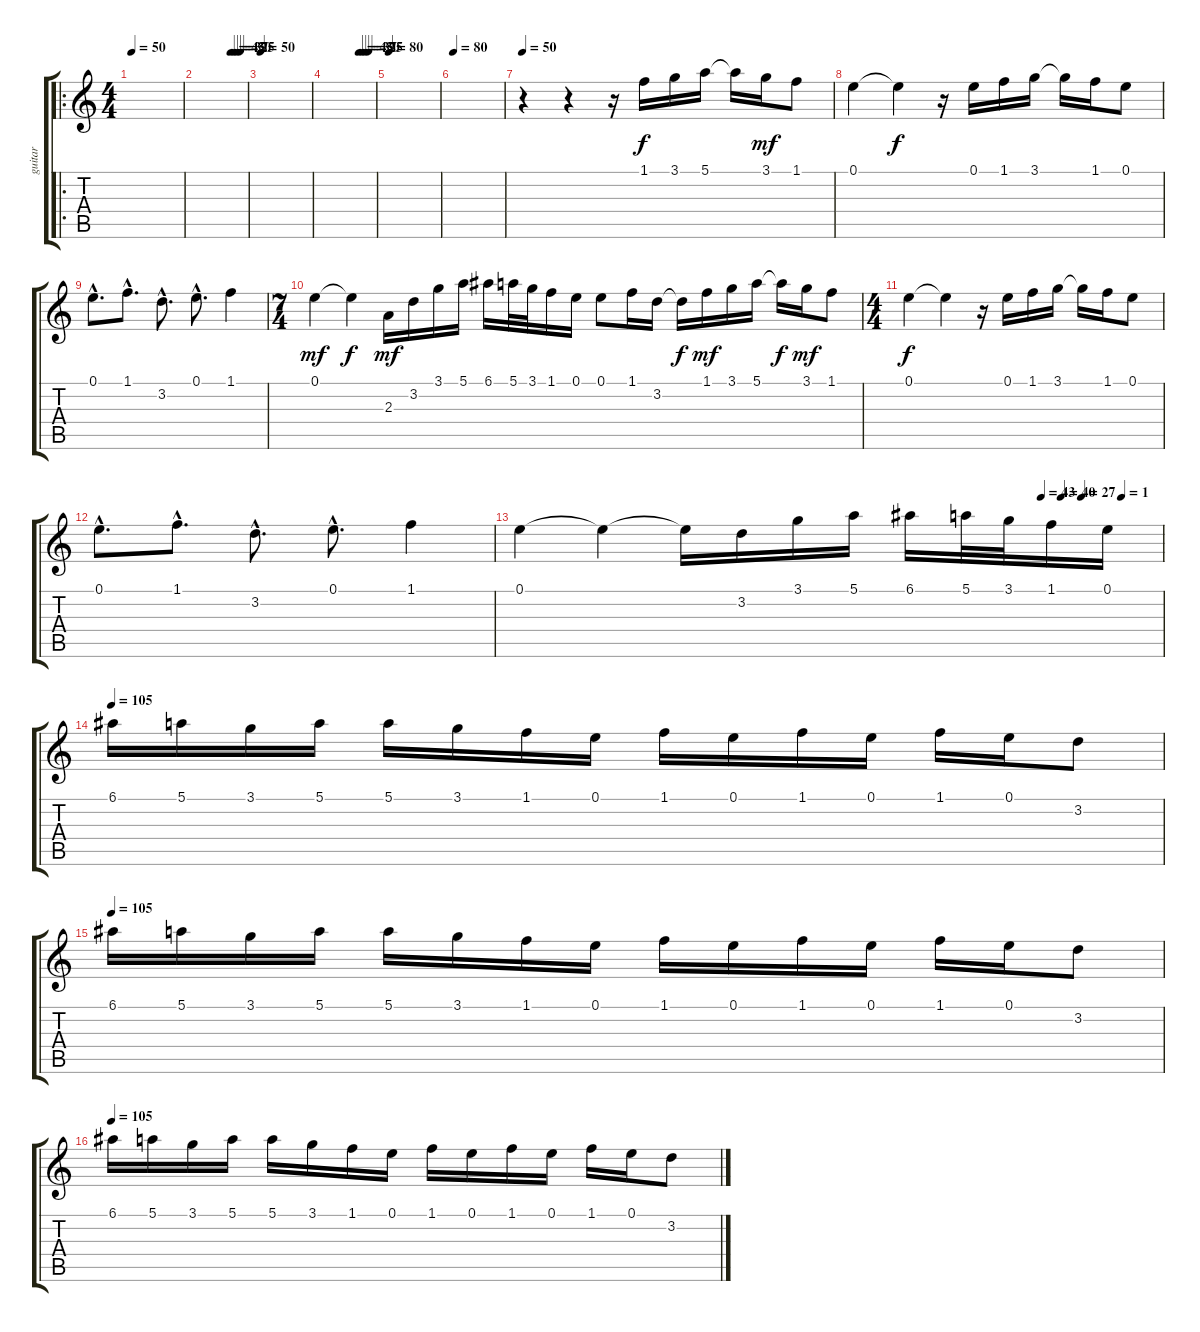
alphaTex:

\track ("guitar" "guitar") {instrument distortionguitar}
\staff {score tabs}
\tuning (E4 B3 G3 D3 A2 E2) {hide}
\ro
\ts (4 4)
\tempo 50
\clef g2
\ks c
|
\tempo (45 0.6875)
\tempo (37 0.75)
\tempo (30 0.8125)
\tempo (25 0.875)
|
\tempo 50
|
\tempo (45 0.6875)
\tempo (37 0.75)
\tempo (30 0.8125)
\tempo (25 0.875)
|
\tempo 80
|
\tempo 80
|
\tempo 50
r.4 r.4 r.16 1.1.16 3.1.16 5.1.16 5.1{t}.16{dy f} 3.1.16{dy mf} 1.1.8 |
0.1.4 0.1{t}.4{dy f} r.16 0.1.16 1.1.16 3.1.16 3.1{t}.16 1.1.16 0.1.8 |
0.1{hac}.8{d} 1.1{hac}.8{d} 3.2{hac}.8{d} 0.1{hac}.8{d} 1.1.4 |
\ts (7 4)
0.1.4{dy mf} 0.1{t}.4{dy f} 2.3.16{dy mf} 3.2.16 3.1.16 5.1.16 6.1.16 5.1.32 3.1.32 1.1.16 0.1.16 0.1.8 1.1.16 3.2.16 3.2{t}.16{dy f} 1.1.16{dy mf} 3.1.16 5.1.16 5.1{t}.16{dy f} 3.1.16{dy mf} 1.1.8 |
\ts (4 4)
0.1.4{dy f} 0.1{t}.4 r.16 0.1.16 1.1.16 3.1.16 3.1{t}.16 1.1.16 0.1.8 |
0.1{hac}.8{d} 1.1{hac}.8{d} 3.2{hac}.8{d} 0.1{hac}.8{d} 1.1.4 |
\tempo (43 0.8125)
\tempo (40 0.84375)
\tempo (27 0.875)
\tempo (1 0.9375)
0.1.4 0.1{t}.4 0.1{t}.16 3.2.16 3.1.16 5.1.16 6.1.16 5.1.32 3.1.32 1.1.16 0.1.16 |
\tempo 105
6.1.16 5.1.16 3.1.16 5.1.16 5.1.16 3.1.16 1.1.16 0.1.16 1.1.16 0.1.16 1.1.16 0.1.16 1.1.16 0.1.16 3.2.8 |
\tempo 105
6.1.16 5.1.16 3.1.16 5.1.16 5.1.16 3.1.16 1.1.16 0.1.16 1.1.16 0.1.16 1.1.16 0.1.16 1.1.16 0.1.16 3.2.8 |
\tempo 105
6.1.16 5.1.16 3.1.16 5.1.16 5.1.16 3.1.16 1.1.16 0.1.16 1.1.16 0.1.16 1.1.16 0.1.16 1.1.16 0.1.16 3.2.8
